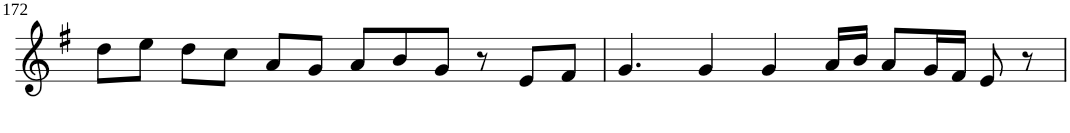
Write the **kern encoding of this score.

**kern
*part1
*staff1
*I"Violin
!!LO:PB:g=z
*clefG2
*k[f#]
*G:
*M6/4
=172
8dd\L
8ee\J
8dd\L
8cc\J
8a/L
8g/J
8a/L
8b/
8g/J
8r
8e/L
8f#/J
=173
4.g/
4g/
4g/
16a/LL
16b/JJ
8a/L
16g/L
16f#/JJ
8e/
8r
=
*-
